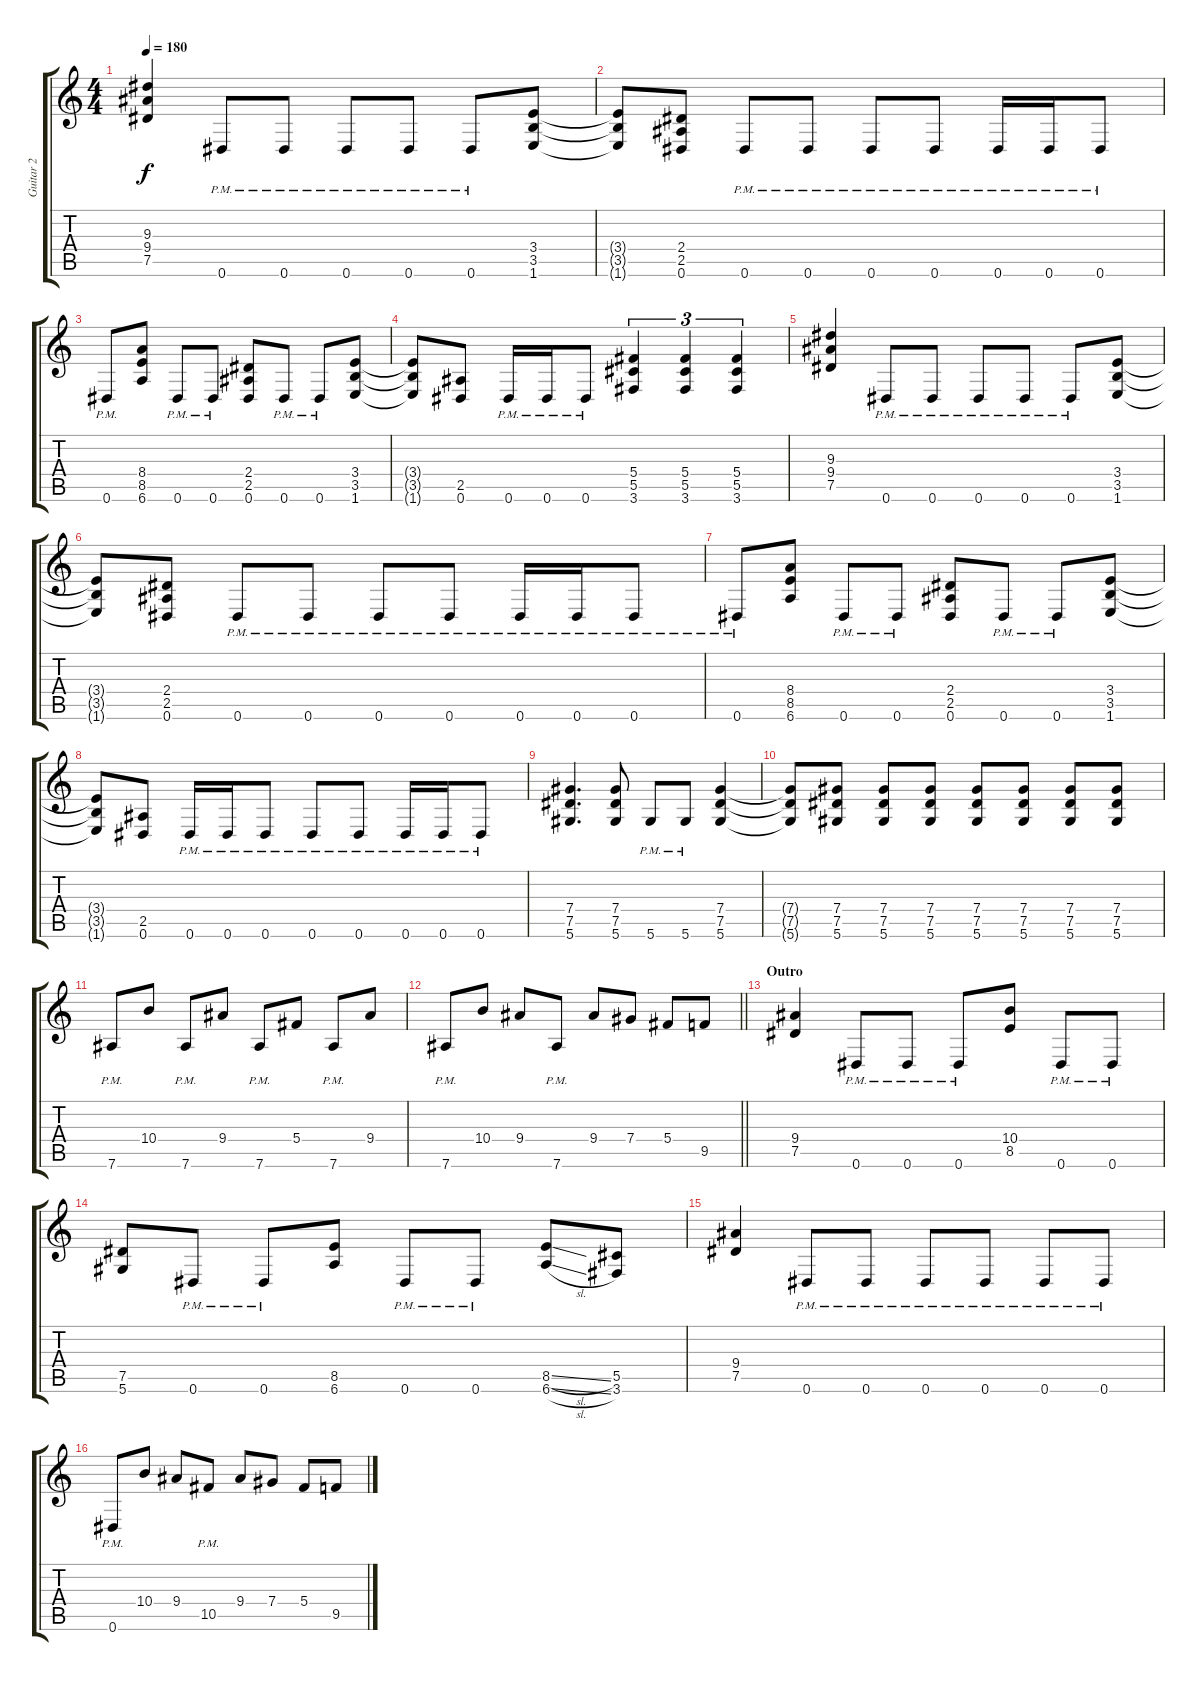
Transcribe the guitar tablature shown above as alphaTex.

\track ("Guitar 2" "Guitar 2") {instrument distortionguitar}
\staff {score tabs}
\tuning (Eb4 Bb3 Gb3 Db3 Ab2 Eb2) {hide}
\ts (4 4)
\tempo 180
\clef g2
\ks c
(9.3 9.4 7.5).4{dy f} 0.6{pm}.8 0.6{pm}.8 0.6{pm}.8 0.6{pm}.8 0.6{pm}.8 (3.4 3.5 1.6).8 |
(3.4{t} 3.5{t} 1.6{t}).8 (2.4 2.5 0.6).8 0.6{pm}.8 0.6{pm}.8 0.6{pm}.8 0.6{pm}.8 0.6{pm}.16 0.6{pm}.16 0.6{pm}.8 |
0.6{pm}.8 (8.4 8.5 6.6).8 0.6{pm}.8 0.6{pm}.8 (2.4 2.5 0.6).8 0.6{pm}.8 0.6{pm}.8 (3.4 3.5 1.6).8 |
(3.4{t} 3.5{t} 1.6{t}).8 (2.5 0.6).8 0.6{pm}.16 0.6{pm}.16 0.6{pm}.8 (5.4 5.5 3.6).4{tu (3 2)} (5.4 5.5 3.6).4{tu (3 2)} (5.4 5.5 3.6).4{tu (3 2)} |
(9.3 9.4 7.5).4 0.6{pm}.8 0.6{pm}.8 0.6{pm}.8 0.6{pm}.8 0.6{pm}.8 (3.4 3.5 1.6).8 |
(3.4{t} 3.5{t} 1.6{t}).8 (2.4 2.5 0.6).8 0.6{pm}.8 0.6{pm}.8 0.6{pm}.8 0.6{pm}.8 0.6{pm}.16 0.6{pm}.16 0.6{pm}.8 |
0.6{pm}.8 (8.4 8.5 6.6).8 0.6{pm}.8 0.6{pm}.8 (2.4 2.5 0.6).8 0.6{pm}.8 0.6{pm}.8 (3.4 3.5 1.6).8 |
(3.4{t} 3.5{t} 1.6{t}).8 (2.5 0.6).8 0.6{pm}.16 0.6{pm}.16 0.6{pm}.8 0.6{pm}.8 0.6{pm}.8 0.6{pm}.16 0.6{pm}.16 0.6{pm}.8 |
(7.4 7.5 5.6).4{d} (7.4 7.5 5.6).8 5.6{pm}.8 5.6{pm}.8 (7.4 7.5 5.6).4 |
(7.4{t} 7.5{t} 5.6{t}).8 (7.4 7.5 5.6).8 (7.4 7.5 5.6).8 (7.4 7.5 5.6).8 (7.4 7.5 5.6).8 (7.4 7.5 5.6).8 (7.4 7.5 5.6).8 (7.4 7.5 5.6).8 |
7.6{pm}.8 10.4.8 7.6{pm}.8 9.4.8 7.6{pm}.8 5.4.8 7.6{pm}.8 9.4.8 |
\barLineRight lightlight
7.6{pm}.8 10.4.8 9.4.8 7.6{pm}.8 9.4.8 7.4.8 5.4.8 9.5.8 |
\section ("" "Outro")
(9.4 7.5).4 0.6{pm}.8 0.6{pm}.8 0.6{pm}.8 (10.4 8.5).8 0.6{pm}.8 0.6{pm}.8 |
(7.5 5.6).8 0.6{pm}.8 0.6{pm}.8 (8.5 6.6).8 0.6{pm}.8 0.6{pm}.8 (8.5{sl} 6.6{sl}).8 (5.5 3.6).8 |
(9.4 7.5).4 0.6{pm}.8 0.6{pm}.8 0.6{pm}.8 0.6{pm}.8 0.6{pm}.8 0.6{pm}.8 |
0.6{pm}.8 10.4.8 9.4.8 10.5{pm}.8 9.4.8 7.4.8 5.4.8 9.5.8
